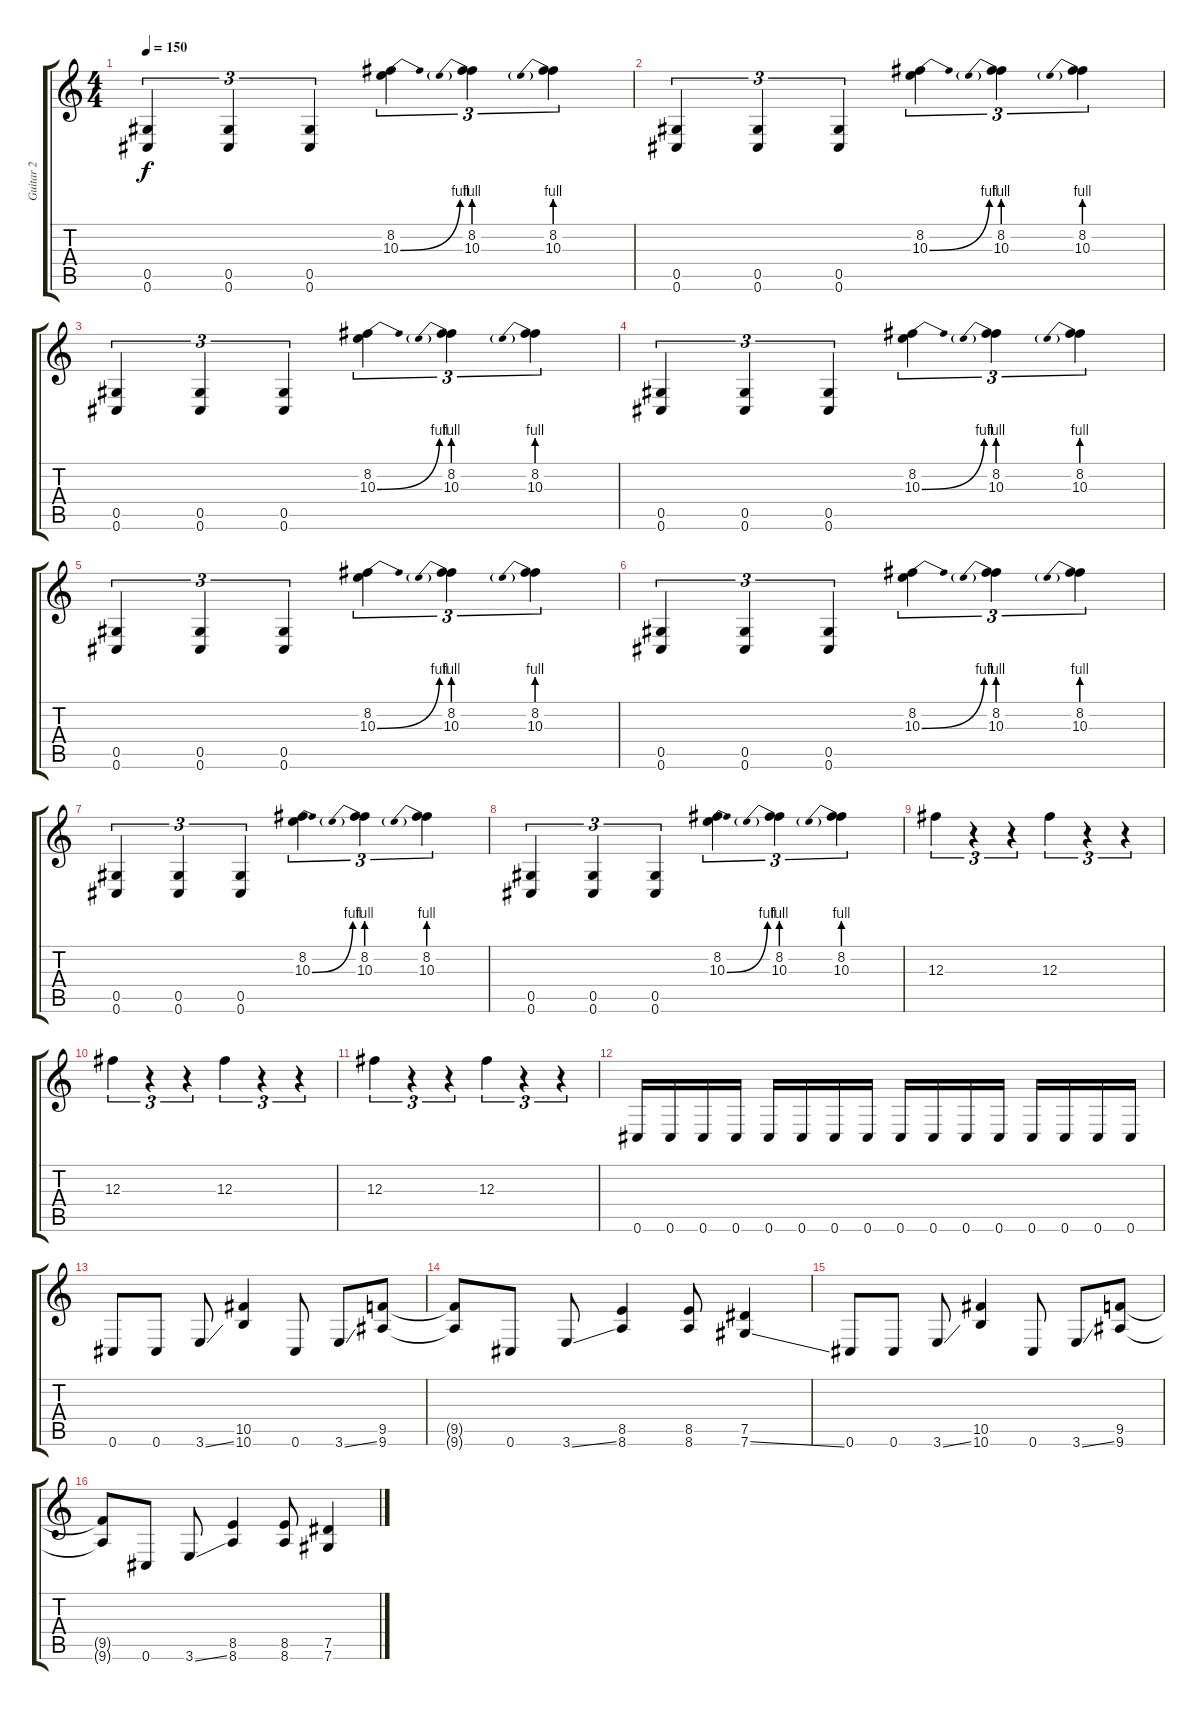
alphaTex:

\track ("Guitar 2" "Guitar 2") {instrument overdrivenguitar}
\staff {score tabs}
\tuning (Eb4 Bb3 Gb3 Db3 Ab2 Db2) {hide}
\ts (4 4)
\tempo 150
\clef g2
\ks c
(0.5 0.6).4{tu (3 2) dy f} (0.5 0.6).4{tu (3 2)} (0.5 0.6).4{tu (3 2)} (8.2 10.3{be (bend 0 0 60 4)}).4{tu (3 2)} (8.2 10.3{be (prebend 0 4 60 4)}).4{tu (3 2)} (8.2 10.3{be (prebend 0 4 60 4)}).4{tu (3 2)} |
(0.5 0.6).4{tu (3 2)} (0.5 0.6).4{tu (3 2)} (0.5 0.6).4{tu (3 2)} (8.2 10.3{be (bend 0 0 60 4)}).4{tu (3 2)} (8.2 10.3{be (prebend 0 4 60 4)}).4{tu (3 2)} (8.2 10.3{be (prebend 0 4 60 4)}).4{tu (3 2)} |
(0.5 0.6).4{tu (3 2)} (0.5 0.6).4{tu (3 2)} (0.5 0.6).4{tu (3 2)} (8.2 10.3{be (bend 0 0 60 4)}).4{tu (3 2)} (8.2 10.3{be (prebend 0 4 60 4)}).4{tu (3 2)} (8.2 10.3{be (prebend 0 4 60 4)}).4{tu (3 2)} |
(0.5 0.6).4{tu (3 2)} (0.5 0.6).4{tu (3 2)} (0.5 0.6).4{tu (3 2)} (8.2 10.3{be (bend 0 0 60 4)}).4{tu (3 2)} (8.2 10.3{be (prebend 0 4 60 4)}).4{tu (3 2)} (8.2 10.3{be (prebend 0 4 60 4)}).4{tu (3 2)} |
(0.5 0.6).4{tu (3 2)} (0.5 0.6).4{tu (3 2)} (0.5 0.6).4{tu (3 2)} (8.2 10.3{be (bend 0 0 60 4)}).4{tu (3 2)} (8.2 10.3{be (prebend 0 4 60 4)}).4{tu (3 2)} (8.2 10.3{be (prebend 0 4 60 4)}).4{tu (3 2)} |
(0.5 0.6).4{tu (3 2)} (0.5 0.6).4{tu (3 2)} (0.5 0.6).4{tu (3 2)} (8.2 10.3{be (bend 0 0 60 4)}).4{tu (3 2)} (8.2 10.3{be (prebend 0 4 60 4)}).4{tu (3 2)} (8.2 10.3{be (prebend 0 4 60 4)}).4{tu (3 2)} |
(0.5 0.6).4{tu (3 2)} (0.5 0.6).4{tu (3 2)} (0.5 0.6).4{tu (3 2)} (8.2 10.3{be (bend 0 0 60 4)}).4{tu (3 2)} (8.2 10.3{be (prebend 0 4 60 4)}).4{tu (3 2)} (8.2 10.3{be (prebend 0 4 60 4)}).4{tu (3 2)} |
(0.5 0.6).4{tu (3 2)} (0.5 0.6).4{tu (3 2)} (0.5 0.6).4{tu (3 2)} (8.2 10.3{be (bend 0 0 60 4)}).4{tu (3 2)} (8.2 10.3{be (prebend 0 4 60 4)}).4{tu (3 2)} (8.2 10.3{be (prebend 0 4 60 4)}).4{tu (3 2)} |
12.3.4{tu (3 2)} r.4{tu (3 2)} r.4{tu (3 2)} 12.3.4{tu (3 2)} r.4{tu (3 2)} r.4{tu (3 2)} |
12.3.4{tu (3 2)} r.4{tu (3 2)} r.4{tu (3 2)} 12.3.4{tu (3 2)} r.4{tu (3 2)} r.4{tu (3 2)} |
12.3.4{tu (3 2)} r.4{tu (3 2)} r.4{tu (3 2)} 12.3.4{tu (3 2)} r.4{tu (3 2)} r.4{tu (3 2)} |
0.6.16 0.6.16 0.6.16 0.6.16 0.6.16 0.6.16 0.6.16 0.6.16 0.6.16 0.6.16 0.6.16 0.6.16 0.6.16 0.6.16 0.6.16 0.6.16 |
0.6.8 0.6.8 3.6{ss}.8 (10.5 10.6).4 0.6.8 3.6{ss}.8 (9.5 9.6).8 |
(9.5{t} 9.6{t}).8 0.6.8 3.6{ss}.8 (8.5 8.6).4 (8.5 8.6).8 (7.5 7.6{ss}).4 |
0.6.8 0.6.8 3.6{ss}.8 (10.5 10.6).4 0.6.8 3.6{ss}.8 (9.5 9.6).8 |
(9.5{t} 9.6{t}).8 0.6.8 3.6{ss}.8 (8.5 8.6).4 (8.5 8.6).8 (7.5 7.6{ss}).4
